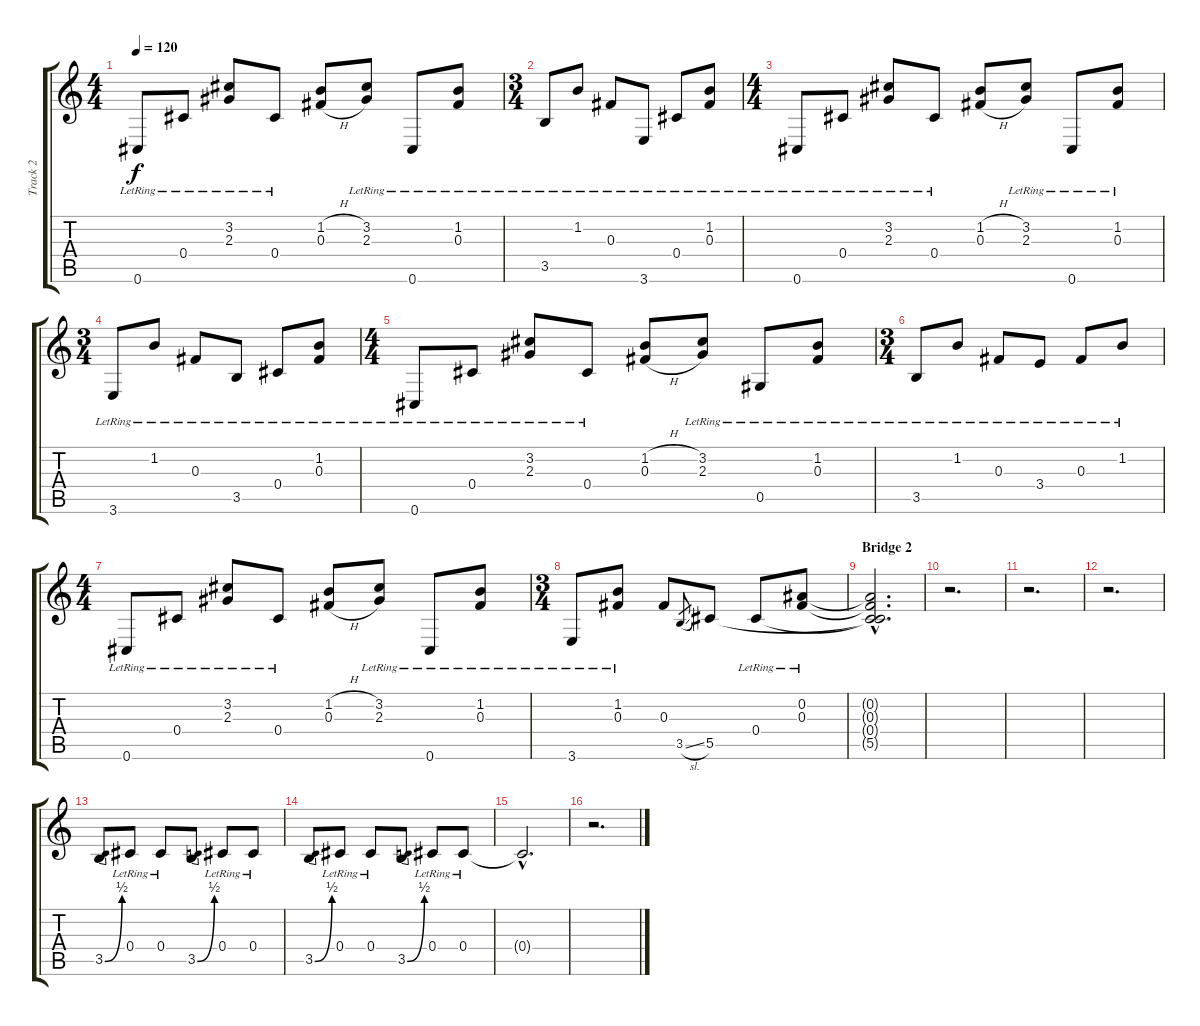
\track ("Track 2" "Track 2") {instrument acousticguitarsteel}
\staff {score tabs}
\tuning (Eb4 Bb3 Gb3 Db3 Ab2 Db2) {hide}
\ts (4 4)
\tempo 120
\clef g2
\ks c
0.6{lr}.8{dy f} 0.4{lr}.8 (3.2{lr} 2.3{lr}).8 0.4{lr}.8 (1.2{h} 0.3{h}).8 (3.2{lr} 2.3{lr}).8 0.6{lr}.8 (1.2{lr} 0.3{lr}).8 |
\ts (3 4)
3.5{lr}.8 1.2{lr}.8 0.3{lr}.8 3.6{lr}.8 0.4{lr}.8 (1.2{lr} 0.3{lr}).8 |
\ts (4 4)
0.6{lr}.8 0.4{lr}.8 (3.2{lr} 2.3{lr}).8 0.4{lr}.8 (1.2{h} 0.3{h}).8 (3.2{lr} 2.3{lr}).8 0.6{lr}.8 (1.2{lr} 0.3{lr}).8 |
\ts (3 4)
3.6{lr}.8 1.2{lr}.8 0.3{lr}.8 3.5{lr}.8 0.4{lr}.8 (1.2{lr} 0.3{lr}).8 |
\ts (4 4)
0.6{lr}.8 0.4{lr}.8 (3.2{lr} 2.3{lr}).8 0.4{lr}.8 (1.2{h} 0.3{h}).8 (3.2{lr} 2.3{lr}).8 0.5{lr}.8 (1.2{lr} 0.3{lr}).8 |
\ts (3 4)
3.5{lr}.8 1.2{lr}.8 0.3{lr}.8 3.4{lr}.8 0.3{lr}.8 1.2{lr}.8 |
\ts (4 4)
0.6{lr}.8 0.4{lr}.8 (3.2{lr} 2.3{lr}).8 0.4{lr}.8 (1.2{h} 0.3{h}).8 (3.2{lr} 2.3{lr}).8 0.6{lr}.8 (1.2{lr} 0.3{lr}).8 |
\ts (3 4)
3.6{lr}.8 (1.2{lr} 0.3{lr}).8 0.3.8 3.5{sl}.8{gr} 5.5.8 0.4{lr}.8 (0.2{lr} 0.3{lr}).8 |
\section ("" "Bridge 2")
(0.2{hac t} 0.3{hac t} 0.4{hac t} 5.5{hac t}).2{d} |
r.2{d} |
r.2{d} |
r.2{d} |
3.5{be (bend 0 0 60 2)}.8 0.4{lr}.8 0.4{lr}.8 3.5{be (bend 0 0 60 2)}.8 0.4{lr}.8 0.4{lr}.8 |
3.5{be (bend 0 0 60 2)}.8 0.4{lr}.8 0.4{lr}.8 3.5{be (bend 0 0 60 2)}.8 0.4{lr}.8 0.4{lr}.8 |
0.4{hac t}.2{d} |
r.2{d}
